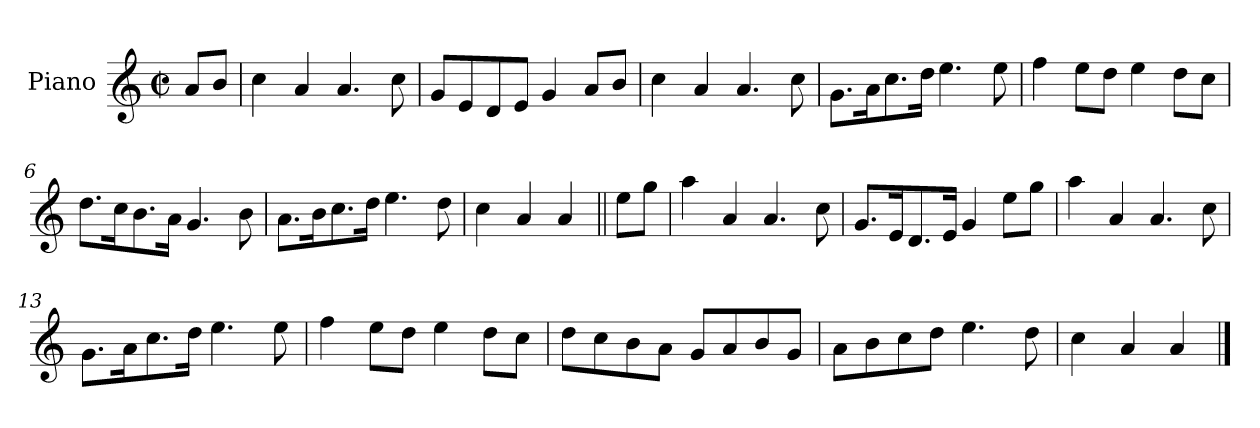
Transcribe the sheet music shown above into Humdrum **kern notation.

**kern
*part1
*staff1
*I"Piano
*I'Pno.
*clefG2
*k[]
*M2/2
*met(c|)
=
8a/L
8b/J
=1
4cc\
4a/
4.a/
8cc\
=2
8g/L
8e/
8d/
8e/J
4g/
8a/L
8b/J
=3
4cc\
4a/
4.a/
8cc\
=4
8.g\L
16a\K
8.cc\
16dd\Jk
4.ee\
8ee\
=5
4ff\
8ee\L
8dd\J
4ee\
8dd\L
8cc\J
=6
8.dd\L
16cc\K
8.b\
16a\Jk
4.g/
8b\
=7
8.a\L
16b\K
8.cc\
16dd\Jk
4.ee\
8dd\
=8
4cc\
4a/
4a/
=9||
8ee\L
8gg\J
=10
4aa\
4a/
4.a/
8cc\
=11
8.g/L
16e/K
8.d/
16e/Jk
4g/
8ee\L
8gg\J
=12
4aa\
4a/
4.a/
8cc\
=13
8.g\L
16a\K
8.cc\
16dd\Jk
4.ee\
8ee\
=14
4ff\
8ee\L
8dd\J
4ee\
8dd\L
8cc\J
=15
8dd\L
8cc\
8b\
8a\J
8g/L
8a/
8b/
8g/J
=16
8a\L
8b\
8cc\
8dd\J
4.ee\
8dd\
=17
4cc\
4a/
4a/
==
*-
